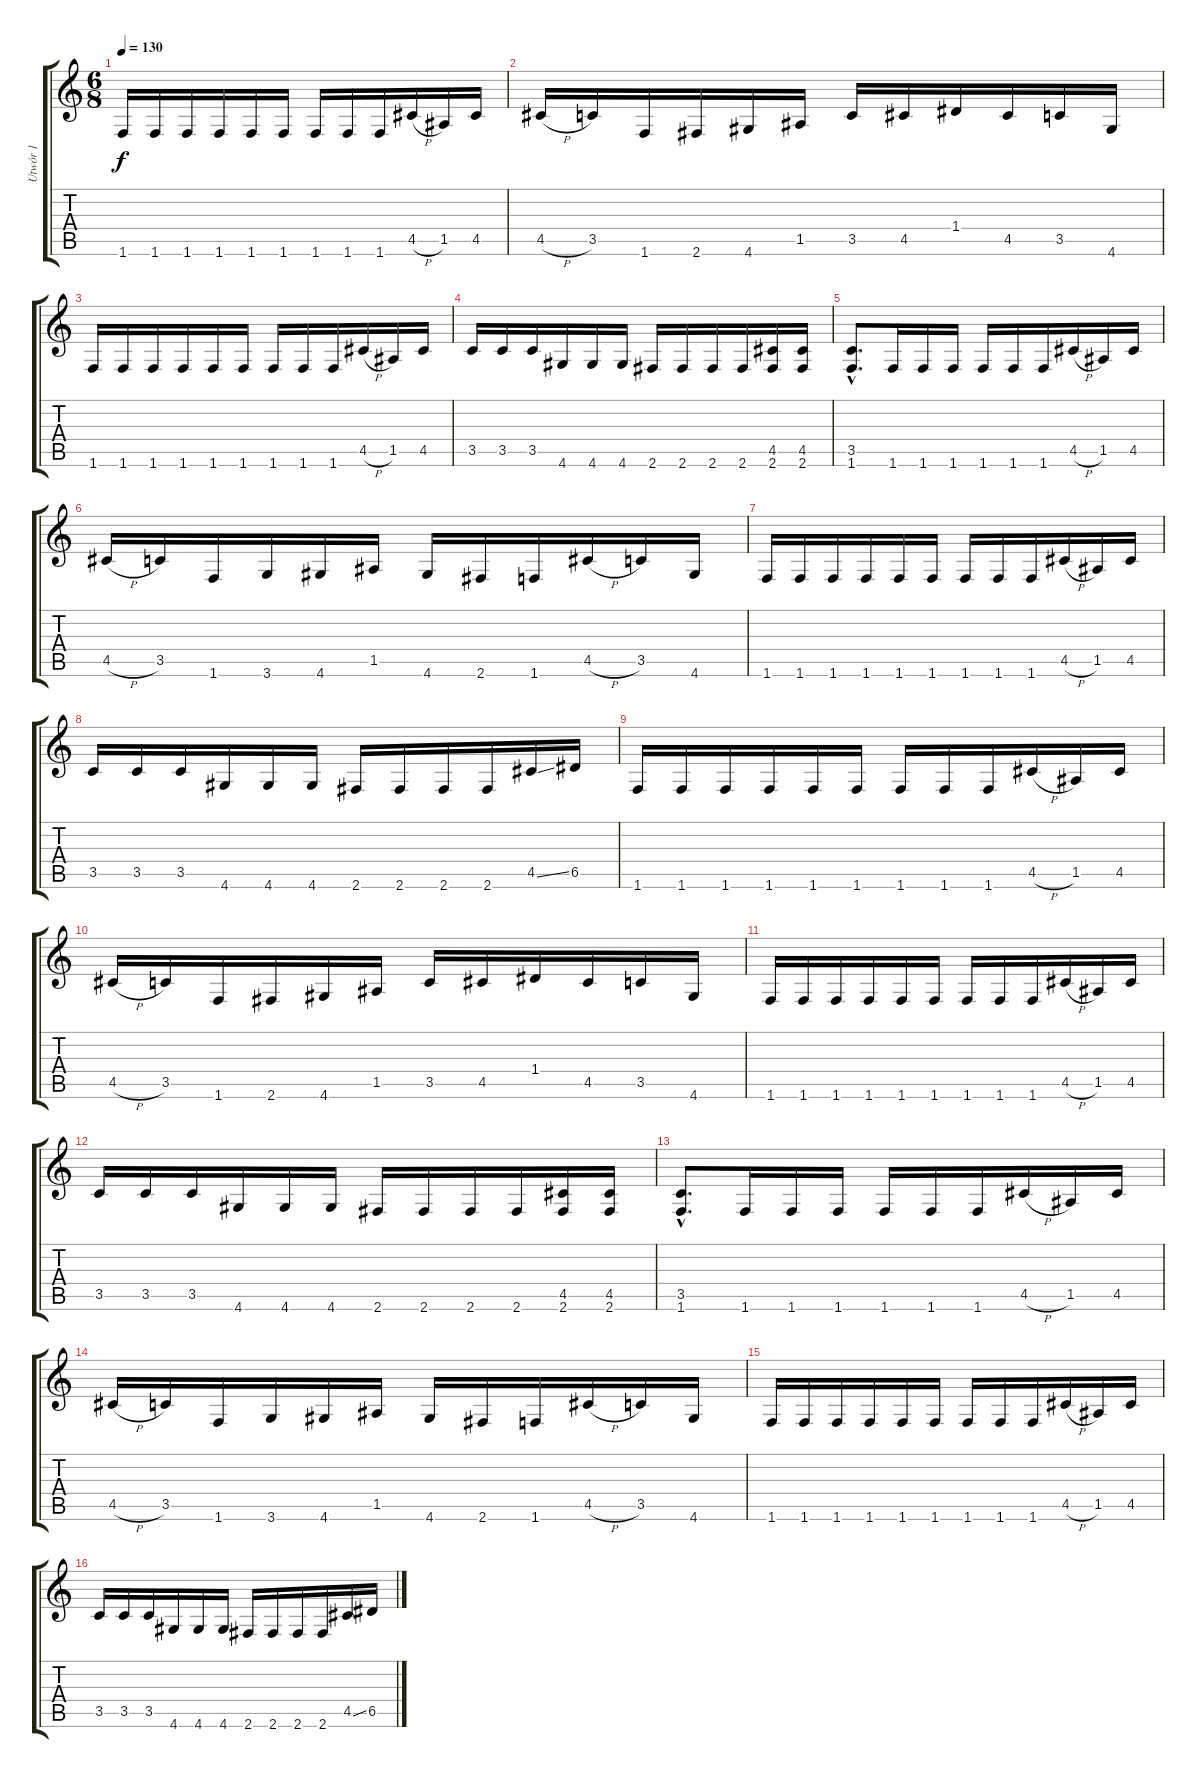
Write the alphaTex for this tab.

\track ("Utwór 1" "Utwór 1") {instrument distortionguitar}
\staff {score tabs}
\tuning (E4 B3 G3 D3 A2 E2) {hide}
\ts (6 8)
\tempo 130
\clef g2
\ks c
1.6.16{dy f} 1.6.16 1.6.16 1.6.16 1.6.16 1.6.16 1.6.16 1.6.16 1.6.16 4.5{h}.16 1.5.16 4.5.16 |
4.5{h}.16 3.5.16 1.6.16 2.6.16 4.6.16 1.5.16 3.5.16 4.5.16 1.4.16 4.5.16 3.5.16 4.6.16 |
1.6.16 1.6.16 1.6.16 1.6.16 1.6.16 1.6.16 1.6.16 1.6.16 1.6.16 4.5{h}.16 1.5.16 4.5.16 |
3.5.16 3.5.16 3.5.16 4.6.16 4.6.16 4.6.16 2.6.16 2.6.16 2.6.16 2.6.16 (4.5 2.6).16 (4.5 2.6).16 |
(3.5{hac} 1.6{hac}).8{d} 1.6.16 1.6.16 1.6.16 1.6.16 1.6.16 1.6.16 4.5{h}.16 1.5.16 4.5.16 |
4.5{h}.16 3.5.16 1.6.16 3.6.16 4.6.16 1.5.16 4.6.16 2.6.16 1.6.16 4.5{h}.16 3.5.16 4.6.16 |
1.6.16 1.6.16 1.6.16 1.6.16 1.6.16 1.6.16 1.6.16 1.6.16 1.6.16 4.5{h}.16 1.5.16 4.5.16 |
3.5.16 3.5.16 3.5.16 4.6.16 4.6.16 4.6.16 2.6.16 2.6.16 2.6.16 2.6.16 4.5{ss}.16 6.5.16 |
1.6.16 1.6.16 1.6.16 1.6.16 1.6.16 1.6.16 1.6.16 1.6.16 1.6.16 4.5{h}.16 1.5.16 4.5.16 |
4.5{h}.16 3.5.16 1.6.16 2.6.16 4.6.16 1.5.16 3.5.16 4.5.16 1.4.16 4.5.16 3.5.16 4.6.16 |
1.6.16 1.6.16 1.6.16 1.6.16 1.6.16 1.6.16 1.6.16 1.6.16 1.6.16 4.5{h}.16 1.5.16 4.5.16 |
3.5.16 3.5.16 3.5.16 4.6.16 4.6.16 4.6.16 2.6.16 2.6.16 2.6.16 2.6.16 (4.5 2.6).16 (4.5 2.6).16 |
(3.5{hac} 1.6{hac}).8{d} 1.6.16 1.6.16 1.6.16 1.6.16 1.6.16 1.6.16 4.5{h}.16 1.5.16 4.5.16 |
4.5{h}.16 3.5.16 1.6.16 3.6.16 4.6.16 1.5.16 4.6.16 2.6.16 1.6.16 4.5{h}.16 3.5.16 4.6.16 |
1.6.16 1.6.16 1.6.16 1.6.16 1.6.16 1.6.16 1.6.16 1.6.16 1.6.16 4.5{h}.16 1.5.16 4.5.16 |
3.5.16 3.5.16 3.5.16 4.6.16 4.6.16 4.6.16 2.6.16 2.6.16 2.6.16 2.6.16 4.5{ss}.16 6.5.16
